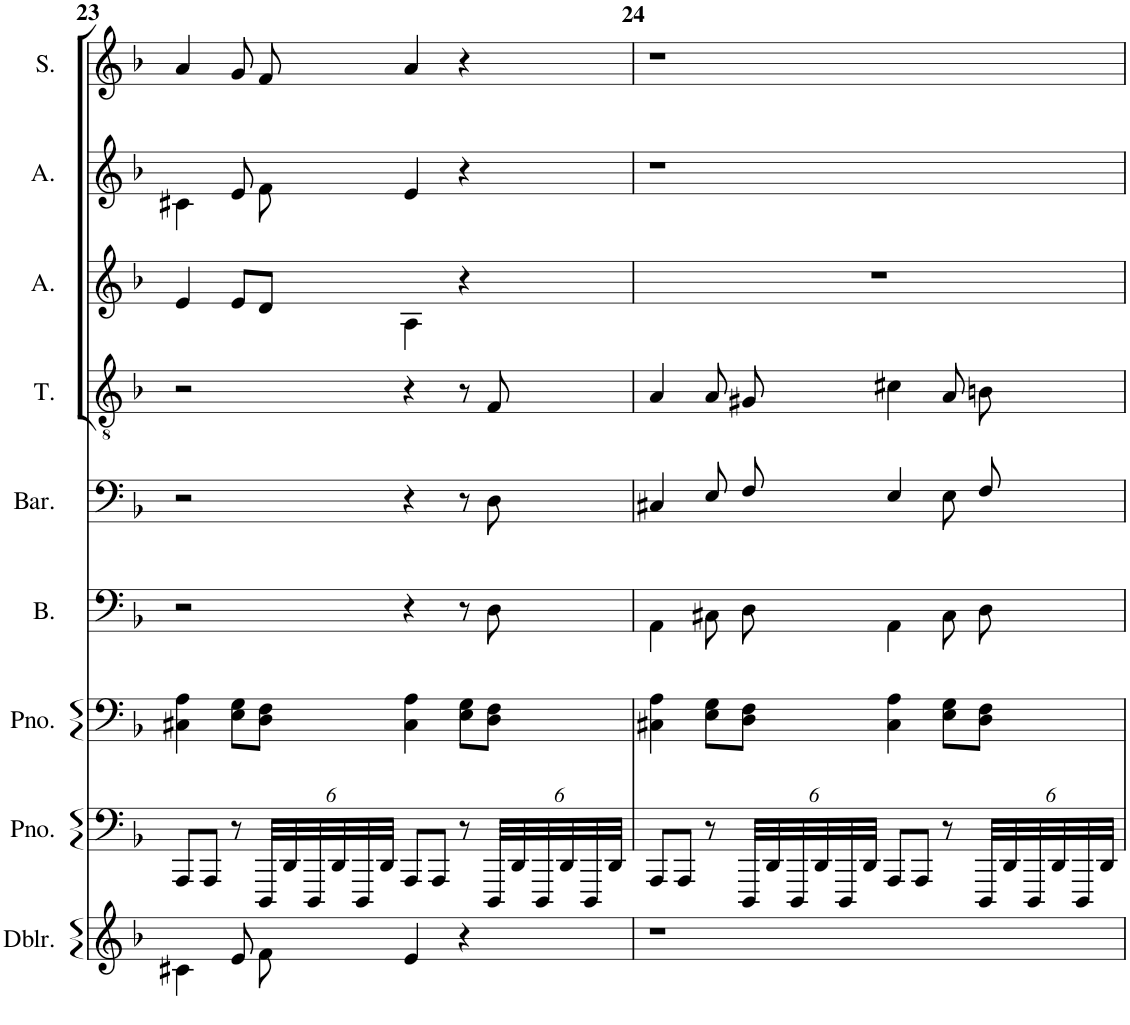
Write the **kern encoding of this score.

**kern	**kern	**kern	**kern	**kern	**kern	**kern	**kern	**kern
*part9	*part8	*part7	*part6	*part5	*part4	*part3	*part2	*part1
*staff9	*staff8	*staff7	*staff6	*staff5	*staff4	*staff3	*staff2	*staff1
*I"Doubler	*I"Piano	*I"Piano	*I"Bass	*I"Baritone	*I"Tenor	*I"Alto	*I"Alto	*I"Soprano
*I'Dblr.	*I'Pno.	*I'Pno.	*I'B.	*I'Bar.	*I'T.	*I'A.	*I'A.	*I'S.
!!LO:PB:g=z
*clefG2	*clefF4	*clefF4	*clefF4	*clefF4	*clefGv2	*clefG2	*clefG2	*clefG2
*k[b-]	*k[b-]	*k[b-]	*k[b-]	*k[b-]	*k[b-]	*k[b-]	*k[b-]	*k[b-]
*M4/4	*M4/4	*M4/4	*M4/4	*M4/4	*M4/4	*M4/4	*M4/4	*M4/4
*met(c)	*met(c)	*met(c)	*met(c)	*met(c)	*met(c)	*met(c)	*met(c)	*met(c)
=23	=23	=23	=23	=23	=23	=23	=23	=23
4c#X\	8AAA/L	4C#X\ 4A\	2r	2r	2r	4e/	4c#X\	4a/
.	8AAA/J	.	.	.	.	.	.	.
8e/L	8r	8E\ 8G\L	.	.	.	8e/L	8e/L	8g/L
*	*Xbrackettup	*	*	*	*	*	*	*
8f/J	48DDD/LLL	8D\ 8F\J	.	.	.	8d/J	8f/J	8f/J
.	48DD/	.	.	.	.	.	.	.
.	48DDD/	.	.	.	.	.	.	.
.	48DD/	.	.	.	.	.	.	.
.	48DDD/	.	.	.	.	.	.	.
.	48DD/JJJ	.	.	.	.	.	.	.
4e/	8AAA/L	4C#\ 4A\	4r	4r	4r	4A\	4e/	4a/
.	8AAA/J	.	.	.	.	.	.	.
4r	8r	8E\ 8G\L	8r	8r	8r	4r	4r	4r
.	48DDD/LLL	8D\ 8F\J	8D\	8D\	8F/	.	.	.
.	48DD/	.	.	.	.	.	.	.
.	48DDD/	.	.	.	.	.	.	.
.	48DD/	.	.	.	.	.	.	.
.	48DDD/	.	.	.	.	.	.	.
.	48DD/JJJ	.	.	.	.	.	.	.
=24	=24	=24	=24	=24	=24	=24	=24	=24
1r	8AAA/L	4C#X\ 4A\	4AA\	4C#X/	4A/	1r	1r	1r
.	8AAA/J	.	.	.	.	.	.	.
.	8r	8E\ 8G\L	8C#X\L	8E/L	8A/L	.	.	.
.	48DDD/LLL	8D\ 8F\J	8D\J	8F/J	8G#X/J	.	.	.
.	48DD/	.	.	.	.	.	.	.
.	48DDD/	.	.	.	.	.	.	.
.	48DD/	.	.	.	.	.	.	.
.	48DDD/	.	.	.	.	.	.	.
.	48DD/JJJ	.	.	.	.	.	.	.
.	8AAA/L	4C#\ 4A\	4AA\	4E/	4c#X\	.	.	.
.	8AAA/J	.	.	.	.	.	.	.
.	8r	8E\ 8G\L	8C#\L	8E\L	8A/L	.	.	.
.	48DDD/LLL	8D\ 8F\J	8D\J	8F\J	8Bn/J	.	.	.
.	48DD/	.	.	.	.	.	.	.
.	48DDD/	.	.	.	.	.	.	.
.	48DD/	.	.	.	.	.	.	.
.	48DDD/	.	.	.	.	.	.	.
.	48DD/JJJ	.	.	.	.	.	.	.
=	=	=	=	=	=	=	=	=
*-	*-	*-	*-	*-	*-	*-	*-	*-
